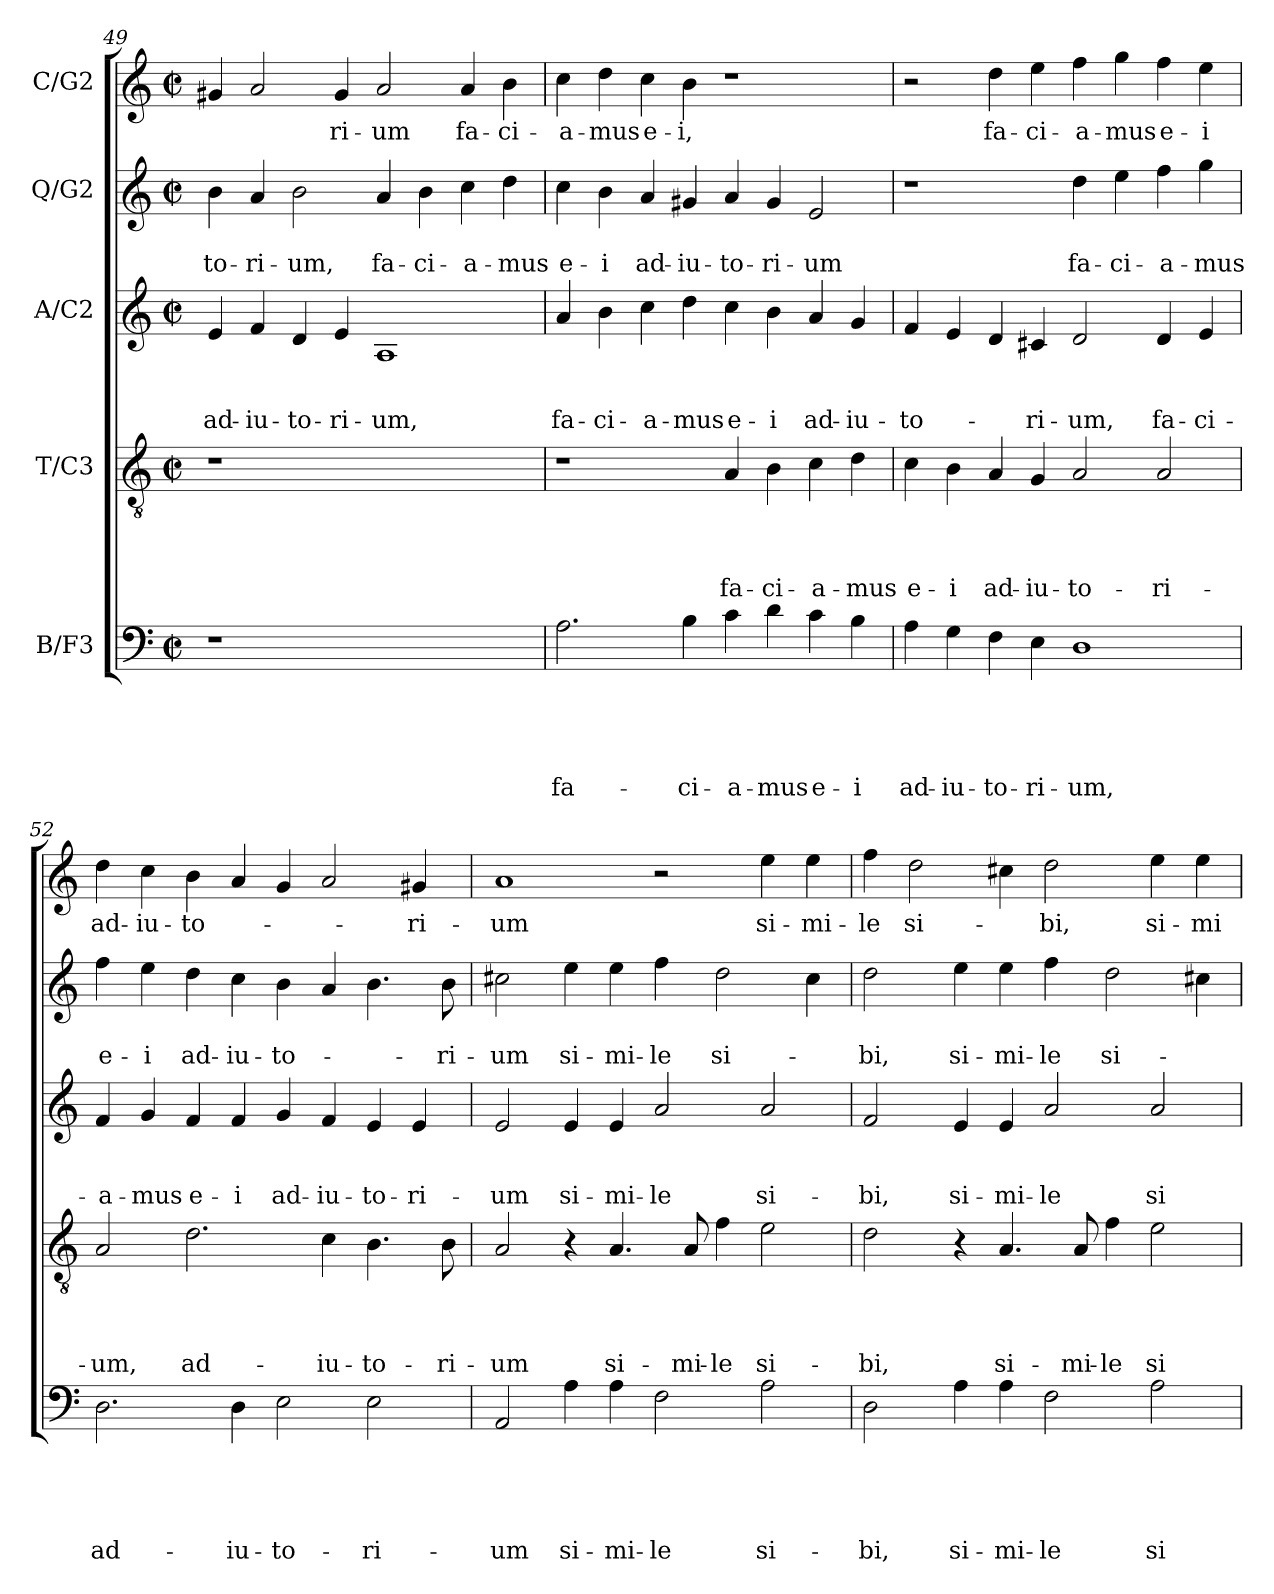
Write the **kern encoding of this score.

**kern	**text	**text	**text	**text	**text	**kern	**text	**text	**text	**text	**kern	**text	**text	**text	**kern	**text	**text	**kern	**text
*part5	*part5	*part5	*part5	*part5	*part5	*part4	*part4	*part4	*part4	*part4	*part3	*part3	*part3	*part3	*part2	*part2	*part2	*part1	*part1
*staff5	*staff5	*staff5	*staff5	*staff5	*staff5	*staff4	*staff4	*staff4	*staff4	*staff4	*staff3	*staff3	*staff3	*staff3	*staff2	*staff2	*staff2	*staff1	*staff1
*I"B/F3	*	*	*	*	*	*I"T/C3	*	*	*	*	*I"A/C2	*	*	*	*I"Q/G2	*	*	*I"C/G2	*
*clefF4	*	*	*	*	*	*clefGv2	*	*	*	*	*clefG2	*	*	*	*clefG2	*	*	*clefG2	*
*k[]	*	*	*	*	*	*k[]	*	*	*	*	*k[]	*	*	*	*k[]	*	*	*k[]	*
*C:	*	*	*	*	*	*C:	*	*	*	*	*C:	*	*	*	*C:	*	*	*C:	*
*M2/2	*	*	*	*	*	*M2/2	*	*	*	*	*M2/2	*	*	*	*M2/2	*	*	*M2/2	*
*met(c|)	*	*	*	*	*	*met(c|)	*	*	*	*	*met(c|)	*	*	*	*met(c|)	*	*	*met(c|)	*
=49	=49	=49	=49	=49	=49	=49	=49	=49	=49	=49	=49	=49	=49	=49	=49	=49	=49	=49	=49
!	!	!	!	!	!	!	!	!	!	!	!	!	!	!LO:LY:b	!	!	!LO:LY:b	!	!
1r	.	.	.	.	.	1r	.	.	.	.	4e/	.	.	ad-	4b\	.	-to-	4g#X/	.
!	!	!	!	!	!	!	!	!	!	!	!	!	!	!LO:LY:b	!	!	!LO:LY:b	!	!
.	.	.	.	.	.	.	.	.	.	.	4f/	.	.	-iu-	4a/	.	-ri-	2a/	.
!	!	!	!	!	!	!	!	!	!	!	!	!	!	!LO:LY:b	!	!	!LO:LY:b	!	!
.	.	.	.	.	.	.	.	.	.	.	4d/	.	.	-to-	2b\	.	-um,	.	.
!	!	!	!	!	!	!	!	!	!	!	!	!	!	!LO:LY:b	!	!	!	!	!LO:LY:b
.	.	.	.	.	.	.	.	.	.	.	4e/	.	.	-ri-	.	.	.	4g#/	-ri-
!	!	!	!	!	!	!	!	!	!	!	!	!	!	!LO:LY:b	!	!	!LO:LY:b	!	!LO:LY:b
1ryy	.	.	.	.	.	1ryy	.	.	.	.	1A	.	.	-um,	4a/	.	fa-	2a/	-um
!	!	!	!	!	!	!	!	!	!	!	!	!	!	!	!	!	!LO:LY:b	!	!
.	.	.	.	.	.	.	.	.	.	.	.	.	.	.	4b\	.	-ci-	.	.
!	!	!	!	!	!	!	!	!	!	!	!	!	!	!	!	!	!LO:LY:b	!	!LO:LY:b
.	.	.	.	.	.	.	.	.	.	.	.	.	.	.	4cc\	.	-a-	4a/	fa-
!	!	!	!	!	!	!	!	!	!	!	!	!	!	!	!	!	!LO:LY:b	!	!LO:LY:b
.	.	.	.	.	.	.	.	.	.	.	.	.	.	.	4dd\	.	-mus	4b\	-ci-
=50	=50	=50	=50	=50	=50	=50	=50	=50	=50	=50	=50	=50	=50	=50	=50	=50	=50	=50	=50
!	!	!	!	!	!LO:LY:b	!	!	!	!	!	!	!	!	!LO:LY:b	!	!	!LO:LY:b	!	!LO:LY:b
2.A\	.	.	.	.	fa-	1r	.	.	.	.	4a/	.	.	fa-	4cc\	.	e-	4cc\	-a-
!	!	!	!	!	!	!	!	!	!	!	!	!	!	!LO:LY:b	!	!	!LO:LY:b	!	!LO:LY:b
.	.	.	.	.	.	.	.	.	.	.	4b\	.	.	-ci-	4b\	.	-i	4dd\	-mus
!	!	!	!	!	!	!	!	!	!	!	!	!	!	!LO:LY:b	!	!	!LO:LY:b	!	!LO:LY:b
.	.	.	.	.	.	.	.	.	.	.	4cc\	.	.	-a-	4a/	.	ad-	4cc\	e-
!	!	!	!	!	!LO:LY:b	!	!	!	!	!	!	!	!	!LO:LY:b	!	!	!LO:LY:b	!	!LO:LY:b
4B\	.	.	.	.	-ci-	.	.	.	.	.	4dd\	.	.	-mus	4g#X/	.	-iu-	4b\	-i,
!	!	!	!	!	!LO:LY:b	!	!	!	!	!LO:LY:b	!	!	!	!LO:LY:b	!	!	!LO:LY:b	!	!
4c\	.	.	.	.	-a-	4A/	.	.	.	fa-	4cc\	.	.	e-	4a/	.	-to-	1r	.
!	!	!	!	!	!LO:LY:b	!	!	!	!	!LO:LY:b	!	!	!	!LO:LY:b	!	!	!LO:LY:b	!	!
4d\	.	.	.	.	-mus	4B\	.	.	.	-ci-	4b\	.	.	-i	4g#/	.	-ri-	.	.
!	!	!	!	!	!LO:LY:b	!	!	!	!	!LO:LY:b	!	!	!	!LO:LY:b	!	!	!LO:LY:b	!	!
4c\	.	.	.	.	e-	4c\	.	.	.	-a-	4a/	.	.	ad-	2e/	.	-um	.	.
!	!	!	!	!	!LO:LY:b	!	!	!	!	!LO:LY:b	!	!	!	!LO:LY:b	!	!	!	!	!
4B\	.	.	.	.	-i	4d\	.	.	.	-mus	4g/	.	.	-iu-	.	.	.	.	.
!!LO:LB:g=z
=51	=51	=51	=51	=51	=51	=51	=51	=51	=51	=51	=51	=51	=51	=51	=51	=51	=51	=51	=51
!	!	!	!	!	!LO:LY:b	!	!	!	!	!LO:LY:b	!	!	!	!LO:LY:b	!	!	!	!	!
4A\	.	.	.	.	ad-	4c\	.	.	.	e-	4f/	.	.	-to-	1r	.	.	2r	.
!	!	!	!	!	!LO:LY:b	!	!	!	!	!LO:LY:b	!	!	!	!	!	!	!	!	!
4G\	.	.	.	.	-iu-	4B\	.	.	.	-i	4e/	.	.	.	.	.	.	.	.
!	!	!	!	!	!LO:LY:b	!	!	!	!	!LO:LY:b	!	!	!	!	!	!	!	!	!LO:LY:b
4F\	.	.	.	.	-to-	4A/	.	.	.	ad-	4d/	.	.	.	.	.	.	4dd\	fa-
!	!	!	!	!	!LO:LY:b	!	!	!	!	!LO:LY:b	!	!	!	!LO:LY:b	!	!	!	!	!LO:LY:b
4E\	.	.	.	.	-ri-	4G/	.	.	.	-iu-	4c#X/	.	.	-ri-	.	.	.	4ee\	-ci-
!	!	!	!	!	!LO:LY:b	!	!	!	!	!LO:LY:b	!	!	!	!LO:LY:b	!	!	!LO:LY:b	!	!LO:LY:b
1D	.	.	.	.	-um,	2A/	.	.	.	-to-	2d/	.	.	-um,	4dd\	.	fa-	4ff\	-a-
!	!	!	!	!	!	!	!	!	!	!	!	!	!	!	!	!	!LO:LY:b	!	!LO:LY:b
.	.	.	.	.	.	.	.	.	.	.	.	.	.	.	4ee\	.	-ci-	4gg\	-mus
!	!	!	!	!	!	!	!	!	!	!LO:LY:b	!	!	!	!LO:LY:b	!	!	!LO:LY:b	!	!LO:LY:b
.	.	.	.	.	.	2A/	.	.	.	-ri-	4d/	.	.	fa-	4ff\	.	-a-	4ff\	e-
!	!	!	!	!	!	!	!	!	!	!	!	!	!	!LO:LY:b	!	!	!LO:LY:b	!	!LO:LY:b
.	.	.	.	.	.	.	.	.	.	.	4e/	.	.	-ci-	4gg\	.	-mus	4ee\	-i
=52	=52	=52	=52	=52	=52	=52	=52	=52	=52	=52	=52	=52	=52	=52	=52	=52	=52	=52	=52
!	!	!	!	!	!LO:LY:b	!	!	!	!	!LO:LY:b	!	!	!	!LO:LY:b	!	!	!LO:LY:b	!	!LO:LY:b
2.D\	.	.	.	.	ad-	2A/	.	.	.	-um,	4f/	.	.	-a-	4ff\	.	e-	4dd\	ad-
!	!	!	!	!	!	!	!	!	!	!	!	!	!	!LO:LY:b	!	!	!LO:LY:b	!	!LO:LY:b
.	.	.	.	.	.	.	.	.	.	.	4g/	.	.	-mus	4ee\	.	-i	4cc\	-iu-
!	!	!	!	!	!	!	!	!	!	!LO:LY:b	!	!	!	!LO:LY:b	!	!	!LO:LY:b	!	!LO:LY:b
.	.	.	.	.	.	2.d\	.	.	.	ad-	4f/	.	.	e-	4dd\	.	ad-	4b\	-to-
!	!	!	!	!	!LO:LY:b	!	!	!	!	!	!	!	!	!LO:LY:b	!	!	!LO:LY:b	!	!
4D\	.	.	.	.	-iu-	.	.	.	.	.	4f/	.	.	-i	4cc\	.	-iu-	4a/	.
!	!	!	!	!	!LO:LY:b	!	!	!	!	!	!	!	!	!LO:LY:b	!	!	!LO:LY:b	!	!
2E\	.	.	.	.	-to-	.	.	.	.	.	4g/	.	.	ad-	4b\	.	-to-	4g/	.
!	!	!	!	!	!	!	!	!	!	!LO:LY:b	!	!	!	!LO:LY:b	!	!	!	!	!
.	.	.	.	.	.	4c\	.	.	.	-iu-	4f/	.	.	-iu-	4a/	.	.	2a/	.
!	!	!	!	!	!LO:LY:b	!	!	!	!	!LO:LY:b	!	!	!	!LO:LY:b	!	!	!	!	!
2E\	.	.	.	.	-ri-	4.B\	.	.	.	-to-	4e/	.	.	-to-	4.b\	.	.	.	.
!	!	!	!	!	!	!	!	!	!	!	!	!	!	!LO:LY:b	!	!	!	!	!LO:LY:b
.	.	.	.	.	.	.	.	.	.	.	4e/	.	.	-ri-	.	.	.	4g#X/	-ri-
!	!	!	!	!	!	!	!	!	!	!LO:LY:b	!	!	!	!	!	!	!LO:LY:b	!	!
.	.	.	.	.	.	8B\	.	.	.	-ri-	.	.	.	.	8b\	.	-ri-	.	.
=53	=53	=53	=53	=53	=53	=53	=53	=53	=53	=53	=53	=53	=53	=53	=53	=53	=53	=53	=53
!	!	!	!	!	!LO:LY:b	!	!	!	!	!LO:LY:b	!	!	!	!LO:LY:b	!	!	!LO:LY:b	!	!LO:LY:b
2AA/	.	.	.	.	-um	2A/	.	.	.	-um	2e/	.	.	-um	2cc#X\	.	-um	1a	-um
!	!	!	!	!	!LO:LY:b	!	!	!	!	!	!	!	!	!LO:LY:b	!	!	!LO:LY:b	!	!
4A\	.	.	.	.	si-	4r	.	.	.	.	4e/	.	.	si-	4ee\	.	si-	.	.
!	!	!	!	!	!LO:LY:b	!	!	!	!	!LO:LY:b	!	!	!	!LO:LY:b	!	!	!LO:LY:b	!	!
4A\	.	.	.	.	-mi-	4.A/	.	.	.	si-	4e/	.	.	-mi-	4ee\	.	-mi-	.	.
!	!	!	!	!	!LO:LY:b	!	!	!	!	!	!	!	!	!LO:LY:b	!	!	!LO:LY:b	!	!
2F\	.	.	.	.	-le	.	.	.	.	.	2a/	.	.	-le	4ff\	.	-le	2r	.
!	!	!	!	!	!	!	!	!	!	!LO:LY:b	!	!	!	!	!	!	!	!	!
.	.	.	.	.	.	8A/	.	.	.	-mi-	.	.	.	.	.	.	.	.	.
!	!	!	!	!	!	!	!	!	!	!LO:LY:b	!	!	!	!	!	!	!LO:LY:b	!	!
.	.	.	.	.	.	4f\	.	.	.	-le	.	.	.	.	2dd\	.	si-	.	.
!	!	!	!	!	!LO:LY:b	!	!	!	!	!LO:LY:b	!	!	!	!LO:LY:b	!	!	!	!	!LO:LY:b
2A\	.	.	.	.	si-	2e\	.	.	.	si-	2a/	.	.	si-	.	.	.	4ee\	si-
!	!	!	!	!	!	!	!	!	!	!	!	!	!	!	!	!	!	!	!LO:LY:b
.	.	.	.	.	.	.	.	.	.	.	.	.	.	.	4cc#\	.	.	4ee\	-mi-
=54	=54	=54	=54	=54	=54	=54	=54	=54	=54	=54	=54	=54	=54	=54	=54	=54	=54	=54	=54
!	!	!	!	!	!LO:LY:b	!	!	!	!	!LO:LY:b	!	!	!	!LO:LY:b	!	!	!LO:LY:b	!	!LO:LY:b
2D\	.	.	.	.	-bi,	2d\	.	.	.	-bi,	2f/	.	.	-bi,	2dd\	.	-bi,	4ff\	-le
!	!	!	!	!	!	!	!	!	!	!	!	!	!	!	!	!	!	!	!LO:LY:b
.	.	.	.	.	.	.	.	.	.	.	.	.	.	.	.	.	.	2dd\	si-
!	!	!	!	!	!LO:LY:b	!	!	!	!	!	!	!	!	!LO:LY:b	!	!	!LO:LY:b	!	!
4A\	.	.	.	.	si-	4r	.	.	.	.	4e/	.	.	si-	4ee\	.	si-	.	.
!	!	!	!	!	!LO:LY:b	!	!	!	!	!LO:LY:b	!	!	!	!LO:LY:b	!	!	!LO:LY:b	!	!
4A\	.	.	.	.	-mi-	4.A/	.	.	.	si-	4e/	.	.	-mi-	4ee\	.	-mi-	4cc#X\	.
!	!	!	!	!	!LO:LY:b	!	!	!	!	!	!	!	!	!LO:LY:b	!	!	!LO:LY:b	!	!LO:LY:b
2F\	.	.	.	.	-le	.	.	.	.	.	2a/	.	.	-le	4ff\	.	-le	2dd\	-bi,
!	!	!	!	!	!	!	!	!	!	!LO:LY:b	!	!	!	!	!	!	!	!	!
.	.	.	.	.	.	8A/	.	.	.	-mi-	.	.	.	.	.	.	.	.	.
!	!	!	!	!	!	!	!	!	!	!LO:LY:b	!	!	!	!	!	!	!LO:LY:b	!	!
.	.	.	.	.	.	4f\	.	.	.	-le	.	.	.	.	2dd\	.	si-	.	.
!	!	!	!	!	!LO:LY:b	!	!	!	!	!LO:LY:b	!	!	!	!LO:LY:b	!	!	!	!	!LO:LY:b
2A\	.	.	.	.	si-	2e\	.	.	.	si-	2a/	.	.	si-	.	.	.	4ee\	si-
!	!	!	!	!	!	!	!	!	!	!	!	!	!	!	!	!	!	!	!LO:LY:b
.	.	.	.	.	.	.	.	.	.	.	.	.	.	.	4cc#X\	.	.	4ee\	-mi-
=	=	=	=	=	=	=	=	=	=	=	=	=	=	=	=	=	=	=	=
*-	*-	*-	*-	*-	*-	*-	*-	*-	*-	*-	*-	*-	*-	*-	*-	*-	*-	*-	*-
